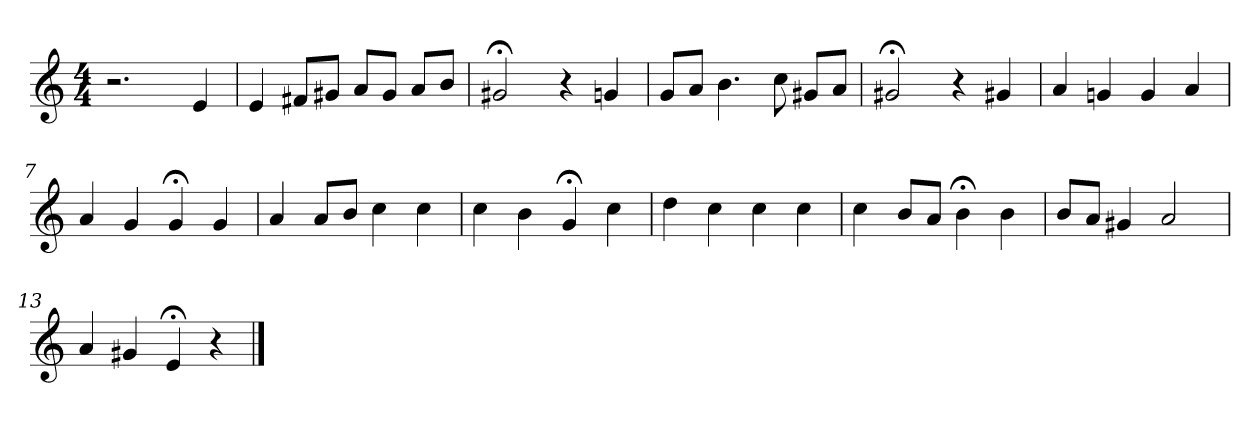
**kern
*part1
*staff1
*clefG2
*M4/4
=1
2.r
4e
=2
4e
8f#X/L
8g#X/J
8a/L
8g#/J
8a/L
8b/J
=3
2g#X;<
4r
4gn
=4
8g/L
8a/J
4.b
8cc
8g#X/L
8a/J
=5
2g#X;<
4r
4g#X
=6
4a
4gn
4g
4a
=7
4a
4g
4g;<
4g
=8
4a
8a/L
8b/J
4cc
4cc
=9
4cc
4b
4g;<
4cc
=10
4dd
4cc
4cc
4cc
=11
4cc
8b/L
8a/J
4b;<
4b
=12
8b/L
8a/J
4g#X
2a
=13
4a
4g#X
4e;<
4r
==
*-
